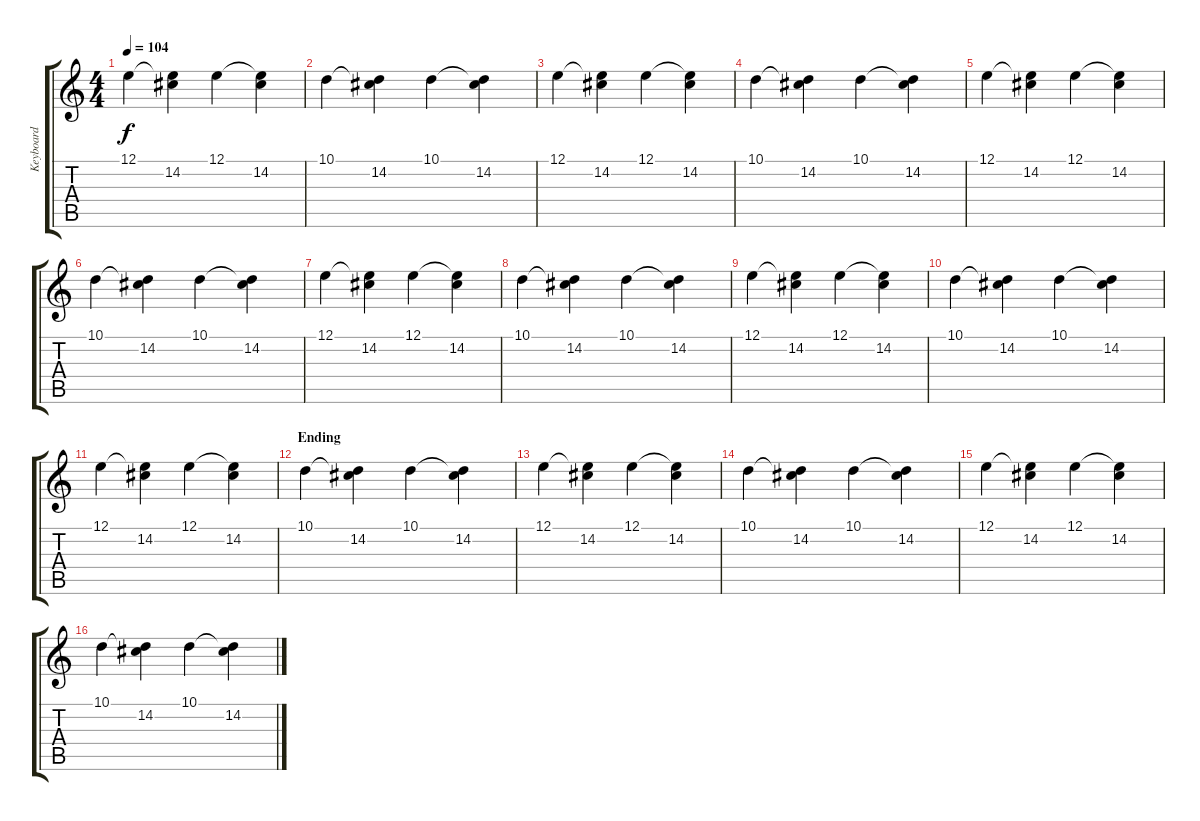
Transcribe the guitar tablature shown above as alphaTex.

\track ("Keyboard  - right hand (hi leads)" "Keyboard  ") {instrument drawbarorgan}
\staff {score tabs}
\tuning (E4 B3 G3 D3 A2 E2) {hide}
\ts (4 4)
\tempo 104
\clef g2
\ks c
12.1.4{dy f} (12.1{t} 14.2).4 12.1.4 (12.1{t} 14.2).4 |
10.1.4 (10.1{t} 14.2).4 10.1.4 (10.1{t} 14.2).4 |
12.1.4 (12.1{t} 14.2).4 12.1.4 (12.1{t} 14.2).4 |
10.1.4 (10.1{t} 14.2).4 10.1.4 (10.1{t} 14.2).4 |
12.1.4 (12.1{t} 14.2).4 12.1.4 (12.1{t} 14.2).4 |
10.1.4 (10.1{t} 14.2).4 10.1.4 (10.1{t} 14.2).4 |
12.1.4 (12.1{t} 14.2).4 12.1.4 (12.1{t} 14.2).4 |
10.1.4 (10.1{t} 14.2).4 10.1.4 (10.1{t} 14.2).4 |
12.1.4 (12.1{t} 14.2).4 12.1.4 (12.1{t} 14.2).4 |
10.1.4 (10.1{t} 14.2).4 10.1.4 (10.1{t} 14.2).4 |
12.1.4 (12.1{t} 14.2).4 12.1.4 (12.1{t} 14.2).4 |
\section ("" "Ending")
10.1.4 (10.1{t} 14.2).4 10.1.4 (10.1{t} 14.2).4 |
12.1.4 (12.1{t} 14.2).4 12.1.4 (12.1{t} 14.2).4 |
10.1.4 (10.1{t} 14.2).4 10.1.4 (10.1{t} 14.2).4 |
12.1.4 (12.1{t} 14.2).4 12.1.4 (12.1{t} 14.2).4 |
10.1.4 (10.1{t} 14.2).4 10.1.4 (10.1{t} 14.2).4
